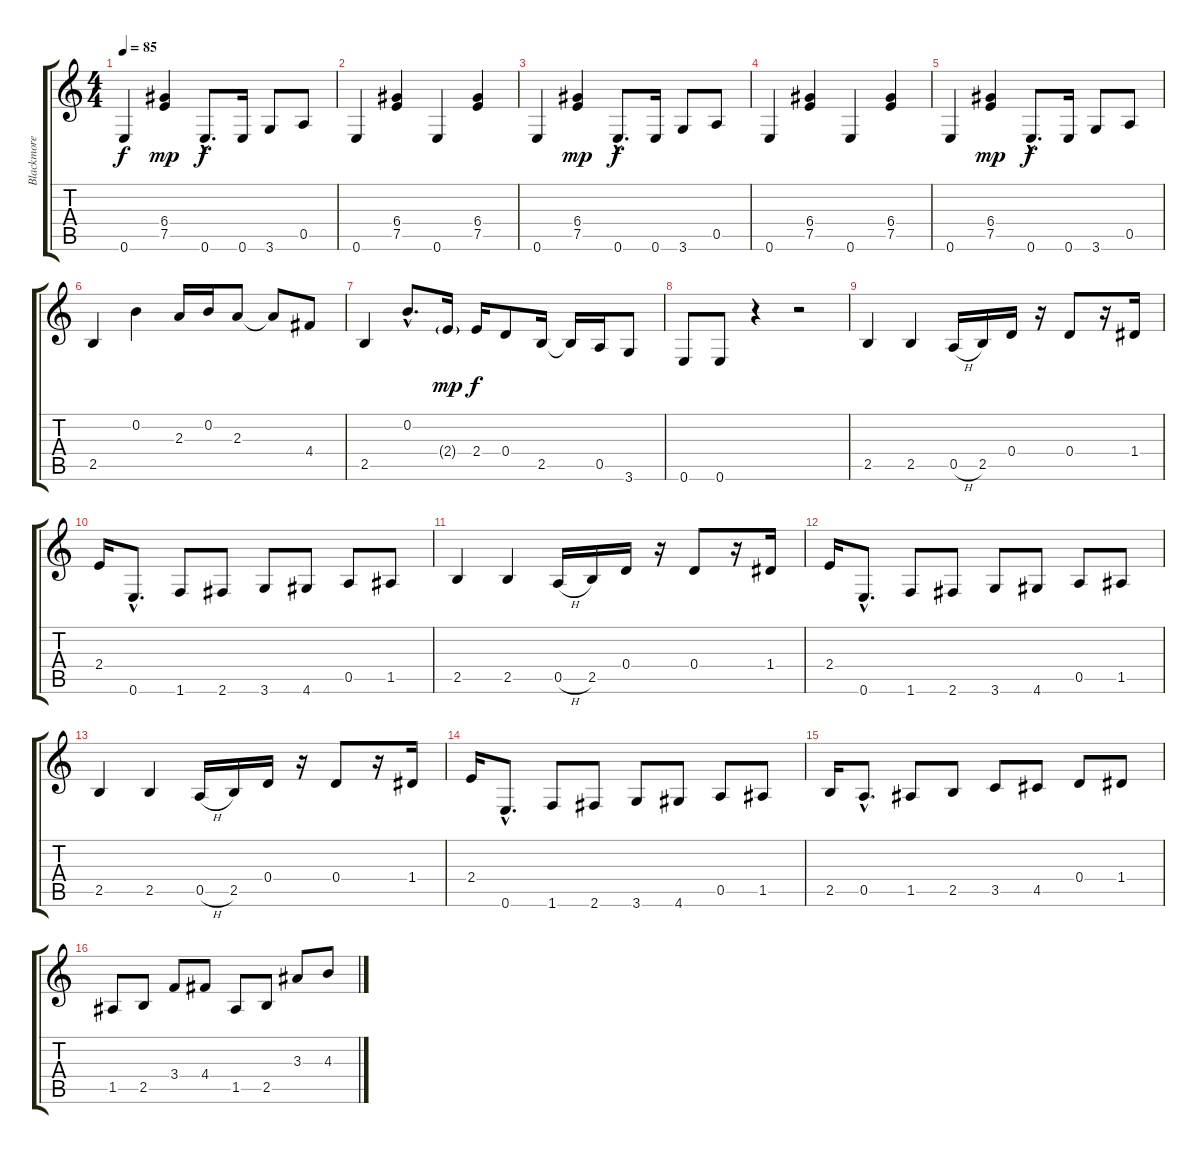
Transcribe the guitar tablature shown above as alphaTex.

\track ("Blackmore" "Blackmore") {instrument distortionguitar}
\staff {score tabs}
\tuning (E4 B3 G3 D3 A2 E2) {hide}
\ts (4 4)
\tempo 85
\clef g2
\ks c
0.6.4{dy f} (6.4 7.5).4{dy mp} 0.6{hac}.8{d dy f} 0.6.16 3.6.8 0.5.8 |
0.6.4 (6.4 7.5).4 0.6.4 (6.4 7.5).4 |
0.6.4 (6.4 7.5).4{dy mp} 0.6{hac}.8{d dy f} 0.6.16 3.6.8 0.5.8 |
0.6.4 (6.4 7.5).4 0.6.4 (6.4 7.5).4 |
0.6.4 (6.4 7.5).4{dy mp} 0.6{hac}.8{d dy f} 0.6.16 3.6.8 0.5.8 |
2.5.4 0.2.4 2.3.16 0.2.16 2.3.8 2.3{t}.8 4.4.8 |
2.5.4 0.2{hac}.8{d} 2.4{g}.16{dy mp} 2.4.16{dy f} 0.4.8 2.5.16 2.5{t}.16 0.5.16 3.6.8 |
0.6.8 0.6.8 r.4 r.2 |
2.5.4 2.5.4 0.5{h}.16 2.5.16 0.4.16 r.16 0.4.8 r.16 1.4.16 |
2.4.16 0.6{hac}.8{d} 1.6.8 2.6.8 3.6.8 4.6.8 0.5.8 1.5.8 |
2.5.4 2.5.4 0.5{h}.16 2.5.16 0.4.16 r.16 0.4.8 r.16 1.4.16 |
2.4.16 0.6{hac}.8{d} 1.6.8 2.6.8 3.6.8 4.6.8 0.5.8 1.5.8 |
2.5.4 2.5.4 0.5{h}.16 2.5.16 0.4.16 r.16 0.4.8 r.16 1.4.16 |
2.4.16 0.6{hac}.8{d} 1.6.8 2.6.8 3.6.8 4.6.8 0.5.8 1.5.8 |
2.5.16 0.5{hac}.8{d} 1.5.8 2.5.8 3.5.8 4.5.8 0.4.8 1.4.8 |
1.5.8 2.5.8 3.4.8 4.4.8 1.5.8 2.5.8 3.3.8 4.3.8
